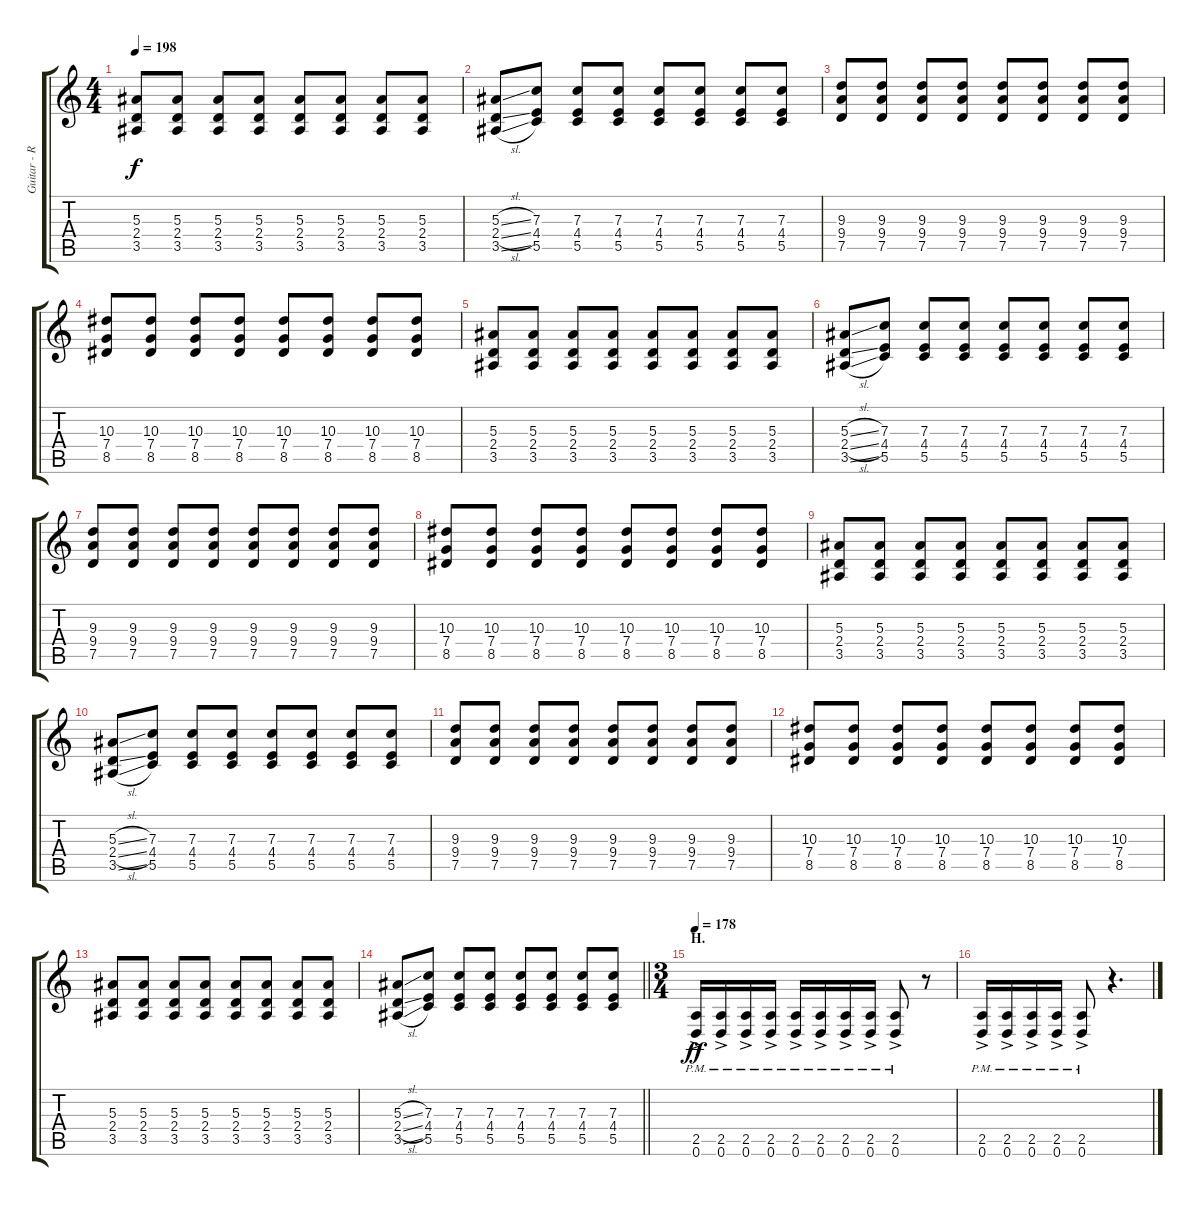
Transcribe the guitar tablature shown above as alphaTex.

\track ("Guitar - Ryan Primrack" "Guitar - R") {instrument distortionguitar}
\staff {score tabs}
\tuning (D4 A3 F3 C3 G2 D2) {hide}
\ts (4 4)
\tempo 198
\clef g2
\ks c
(5.3 2.4 3.5).8{dy f} (5.3 2.4 3.5).8 (5.3 2.4 3.5).8 (5.3 2.4 3.5).8 (5.3 2.4 3.5).8 (5.3 2.4 3.5).8 (5.3 2.4 3.5).8 (5.3 2.4 3.5).8 |
(5.3{sl} 2.4{sl} 3.5{sl}).8 (7.3 4.4 5.5).8 (7.3 4.4 5.5).8 (7.3 4.4 5.5).8 (7.3 4.4 5.5).8 (7.3 4.4 5.5).8 (7.3 4.4 5.5).8 (7.3 4.4 5.5).8 |
(9.3 9.4 7.5).8 (9.3 9.4 7.5).8 (9.3 9.4 7.5).8 (9.3 9.4 7.5).8 (9.3 9.4 7.5).8 (9.3 9.4 7.5).8 (9.3 9.4 7.5).8 (9.3 9.4 7.5).8 |
(10.3 7.4 8.5).8 (10.3 7.4 8.5).8 (10.3 7.4 8.5).8 (10.3 7.4 8.5).8 (10.3 7.4 8.5).8 (10.3 7.4 8.5).8 (10.3 7.4 8.5).8 (10.3 7.4 8.5).8 |
(5.3 2.4 3.5).8 (5.3 2.4 3.5).8 (5.3 2.4 3.5).8 (5.3 2.4 3.5).8 (5.3 2.4 3.5).8 (5.3 2.4 3.5).8 (5.3 2.4 3.5).8 (5.3 2.4 3.5).8 |
(5.3{sl} 2.4{sl} 3.5{sl}).8 (7.3 4.4 5.5).8 (7.3 4.4 5.5).8 (7.3 4.4 5.5).8 (7.3 4.4 5.5).8 (7.3 4.4 5.5).8 (7.3 4.4 5.5).8 (7.3 4.4 5.5).8 |
(9.3 9.4 7.5).8 (9.3 9.4 7.5).8 (9.3 9.4 7.5).8 (9.3 9.4 7.5).8 (9.3 9.4 7.5).8 (9.3 9.4 7.5).8 (9.3 9.4 7.5).8 (9.3 9.4 7.5).8 |
(10.3 7.4 8.5).8 (10.3 7.4 8.5).8 (10.3 7.4 8.5).8 (10.3 7.4 8.5).8 (10.3 7.4 8.5).8 (10.3 7.4 8.5).8 (10.3 7.4 8.5).8 (10.3 7.4 8.5).8 |
(5.3 2.4 3.5).8 (5.3 2.4 3.5).8 (5.3 2.4 3.5).8 (5.3 2.4 3.5).8 (5.3 2.4 3.5).8 (5.3 2.4 3.5).8 (5.3 2.4 3.5).8 (5.3 2.4 3.5).8 |
(5.3{sl} 2.4{sl} 3.5{sl}).8 (7.3 4.4 5.5).8 (7.3 4.4 5.5).8 (7.3 4.4 5.5).8 (7.3 4.4 5.5).8 (7.3 4.4 5.5).8 (7.3 4.4 5.5).8 (7.3 4.4 5.5).8 |
(9.3 9.4 7.5).8 (9.3 9.4 7.5).8 (9.3 9.4 7.5).8 (9.3 9.4 7.5).8 (9.3 9.4 7.5).8 (9.3 9.4 7.5).8 (9.3 9.4 7.5).8 (9.3 9.4 7.5).8 |
(10.3 7.4 8.5).8 (10.3 7.4 8.5).8 (10.3 7.4 8.5).8 (10.3 7.4 8.5).8 (10.3 7.4 8.5).8 (10.3 7.4 8.5).8 (10.3 7.4 8.5).8 (10.3 7.4 8.5).8 |
(5.3 2.4 3.5).8 (5.3 2.4 3.5).8 (5.3 2.4 3.5).8 (5.3 2.4 3.5).8 (5.3 2.4 3.5).8 (5.3 2.4 3.5).8 (5.3 2.4 3.5).8 (5.3 2.4 3.5).8 |
\barLineRight lightlight
(5.3{sl} 2.4{sl} 3.5{sl}).8 (7.3 4.4 5.5).8 (7.3 4.4 5.5).8 (7.3 4.4 5.5).8 (7.3 4.4 5.5).8 (7.3 4.4 5.5).8 (7.3 4.4 5.5).8 (7.3 4.4 5.5).8 |
\ts (3 4)
\section ("" "H.")
\tempo 178
(2.5{ac pm} 0.6{ac pm}).16{dy ff} (2.5{ac pm} 0.6{ac pm}).16 (2.5{ac pm} 0.6{ac pm}).16 (2.5{ac pm} 0.6{ac pm}).16 (2.5{ac pm} 0.6{ac pm}).16 (2.5{ac pm} 0.6{ac pm}).16 (2.5{ac pm} 0.6{ac pm}).16 (2.5{ac pm} 0.6{ac pm}).16 (2.5{ac pm} 0.6{ac pm}).8 r.8 |
(2.5{ac pm} 0.6{ac pm}).16 (2.5{ac pm} 0.6{ac pm}).16 (2.5{ac pm} 0.6{ac pm}).16 (2.5{ac pm} 0.6{ac pm}).16 (2.5{ac pm} 0.6{ac pm}).8 r.4{d}
